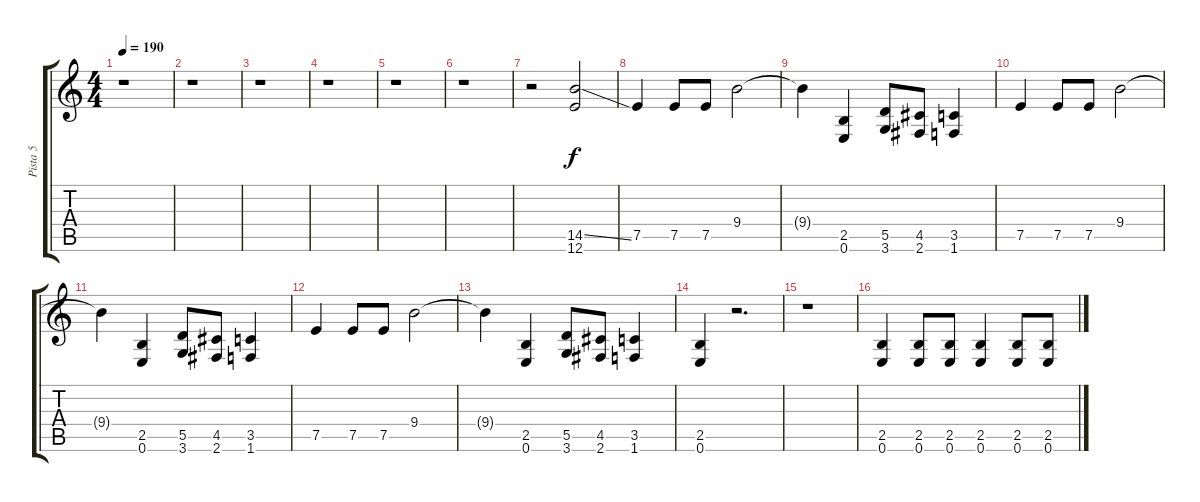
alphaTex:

\track ("Pista 5" "Pista 5") {instrument distortionguitar}
\staff {score tabs}
\tuning (E4 B3 G3 D3 A2 E2) {hide}
\ts (4 4)
\tempo 190
\clef g2
\ks c
r.1{dy f} |
r.1 |
r.1 |
r.1 |
r.1 |
r.1 |
r.2 (14.5{ss} 12.6).2 |
7.5.4 7.5.8 7.5.8 9.4.2 |
9.4{t}.4 (2.5 0.6).4 (5.5 3.6).8 (4.5 2.6).8 (3.5 1.6).4 |
7.5.4 7.5.8 7.5.8 9.4.2 |
9.4{t}.4 (2.5 0.6).4 (5.5 3.6).8 (4.5 2.6).8 (3.5 1.6).4 |
7.5.4 7.5.8 7.5.8 9.4.2 |
9.4{t}.4 (2.5 0.6).4 (5.5 3.6).8 (4.5 2.6).8 (3.5 1.6).4 |
(2.5 0.6).4 r.2{d} |
r.1 |
(2.5 0.6).4 (2.5 0.6).8 (2.5 0.6).8 (2.5 0.6).4 (2.5 0.6).8 (2.5 0.6).8
